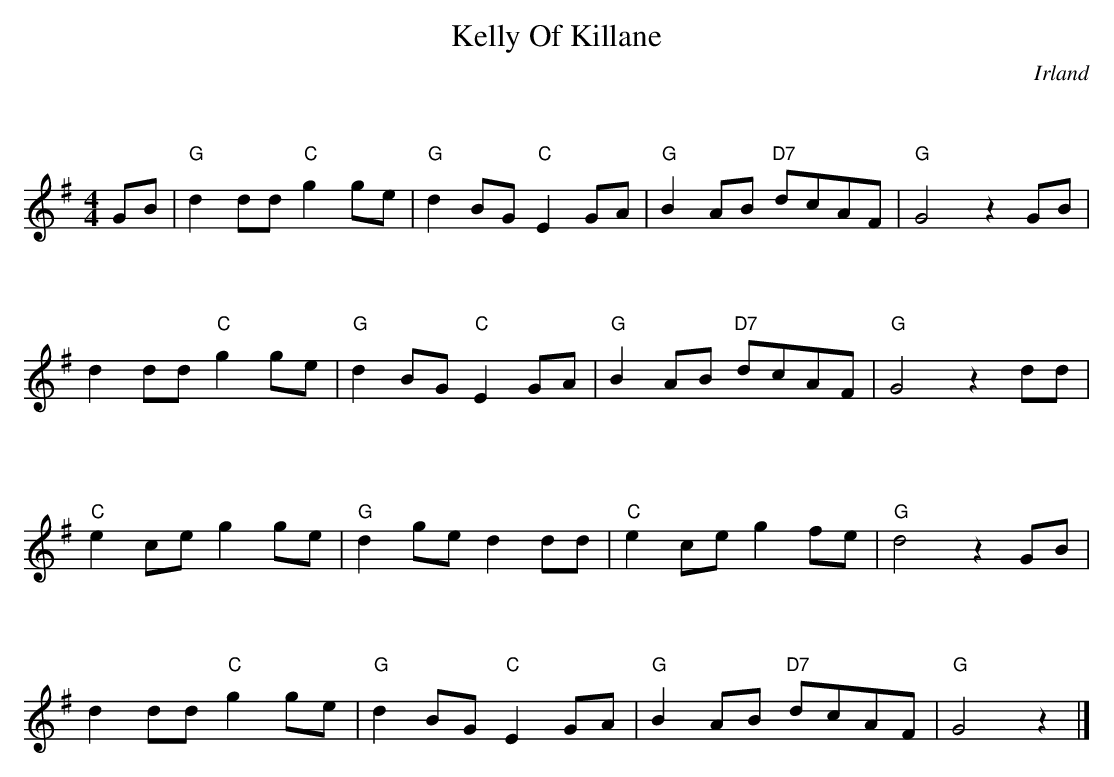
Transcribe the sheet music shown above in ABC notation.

X:1
T:Kelly Of Killane
O:Irland
M:4/4
L:1/8
%%staves (1 2)
K:G
V:1
x2|"G"x4"C"x4|"G"x4"C"x4|"G"x4"D7"x4|"G"x8|
x4"C"x4|"G"x4"C"x4|"G"x4"D7"x4|"G"x8|
"C"x8|"G"x8|"C"x8|"G"x8|
x4"C"x4|"G"x4"C"x4|"G"x4"D7"x4|"G"x6|]
V:2
GB|d2ddg2ge|d2BGE2GA|B2AB dcAF|G4z2GB|
d2ddg2ge|d2BGE2GA|B2AB dcAF|G4z2dd|
e2ceg2ge|d2ged2dd|e2ceg2fe|d4z2GB|
d2ddg2ge|d2BGE2GA|B2AB dcAF|G4z2|]
